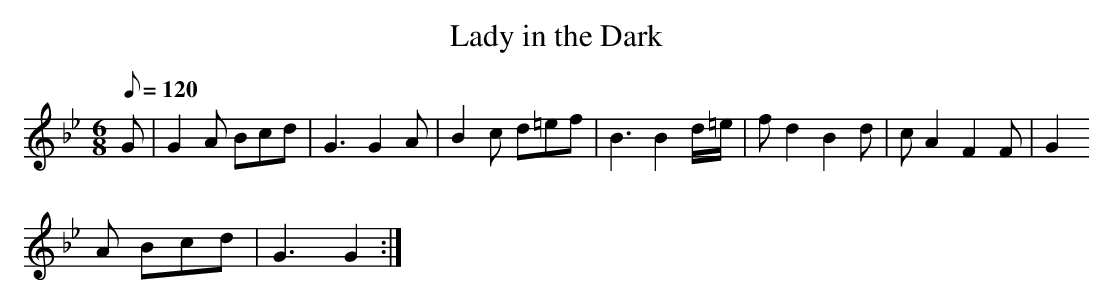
X:1
T:Lady in the Dark
M:6/8
L:1/8
Q:120
K:Gm
G| G2 A Bcd| G3 G2 A|B2 c d=ef| B3 B2 d/2=e/2| f d2 B2 d| c A2 F2 F| G2
A Bcd| G3 G2:|
